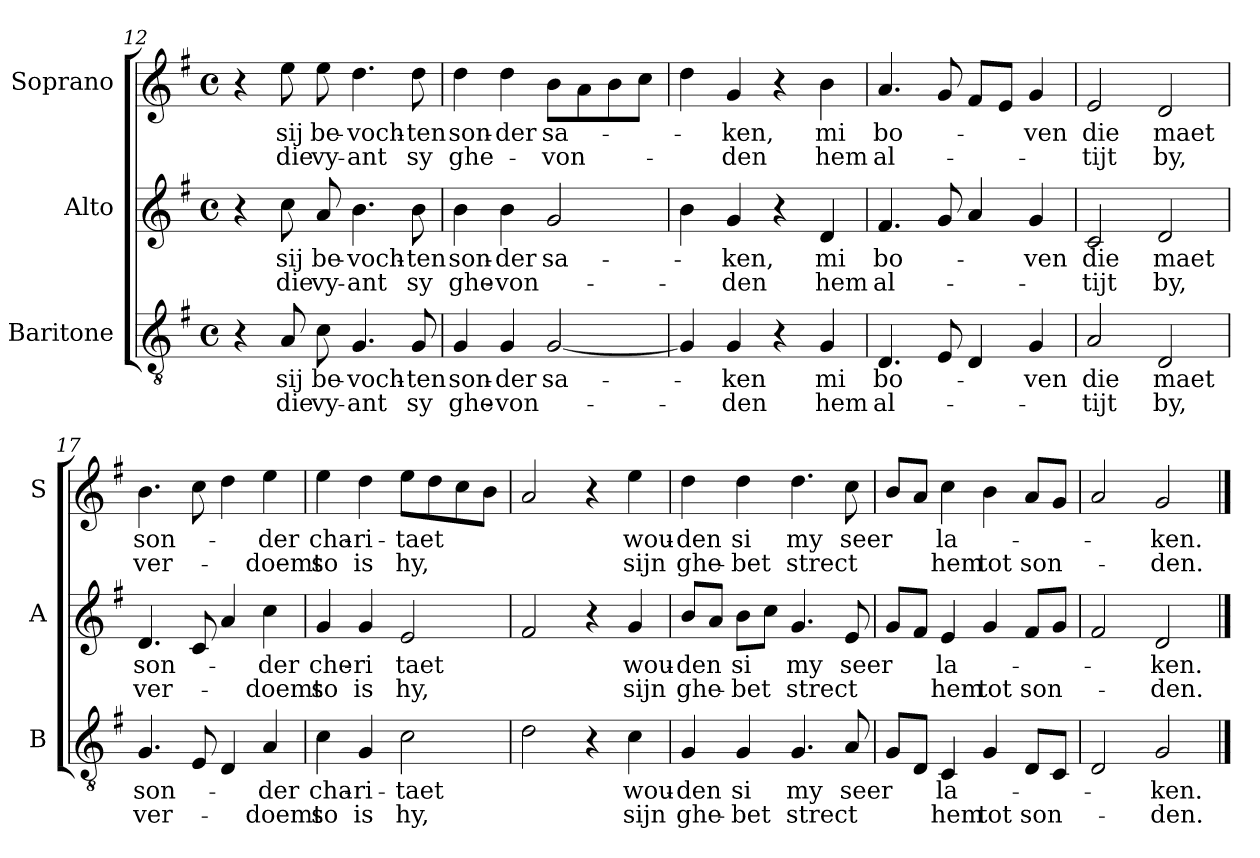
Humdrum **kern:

**kern	**text	**text	**kern	**text	**text	**kern	**text	**text
*part3	*part3	*part3	*part2	*part2	*part2	*part1	*part1	*part1
*staff3	*staff3	*staff3	*staff2	*staff2	*staff2	*staff1	*staff1	*staff1
*I"Baritone	*	*	*I"Alto	*	*	*I"Soprano	*	*
*I'B	*	*	*I'A	*	*	*I'S	*	*
*clefGv2	*	*	*clefG2	*	*	*clefG2	*	*
*k[f#]	*	*	*k[f#]	*	*	*k[f#]	*	*
*G:	*	*	*G:	*	*	*G:	*	*
*M4/4	*	*	*M4/4	*	*	*M4/4	*	*
*met(c)	*	*	*met(c)	*	*	*met(c)	*	*
=12	=12	=12	=12	=12	=12	=12	=12	=12
4r	.	.	4r	.	.	4r	.	.
!	!LO:LY:b	!LO:LY:b	!	!LO:LY:b	!LO:LY:b	!	!LO:LY:b	!LO:LY:b
8A/	sij	die	8cc\	sij	die	8ee\	sij	die
!	!LO:LY:b	!LO:LY:b	!	!LO:LY:b	!LO:LY:b	!	!LO:LY:b	!LO:LY:b
8c\	be-	vy-	8a/	be-	vy-	8ee\	be-	vy-
!	!LO:LY:b	!LO:LY:b	!	!LO:LY:b	!LO:LY:b	!	!LO:LY:b	!LO:LY:b
4.G/	-voch-	-ant	4.b\	-voch-	-ant	4.dd\	-voch-	-ant
!	!LO:LY:b	!LO:LY:b	!	!LO:LY:b	!LO:LY:b	!	!LO:LY:b	!LO:LY:b
8G/	-ten	sy	8b\	-ten	sy	8dd\	-ten	sy
=13	=13	=13	=13	=13	=13	=13	=13	=13
!	!LO:LY:b	!LO:LY:b	!	!LO:LY:b	!LO:LY:b	!	!LO:LY:b	!LO:LY:b
4G/	son-	ghe-	4b\	son-	ghe-	4dd\	son-	ghe-
!	!LO:LY:b	!LO:LY:b	!	!LO:LY:b	!LO:LY:b	!	!LO:LY:b	!
4G/	-der	-von-	4b\	-der	-von-	4dd\	-der	.
!	!LO:LY:b	!	!	!LO:LY:b	!	!	!LO:LY:b	!LO:LY:b
[2G/	sa-	.	2g/	sa-	.	8b\L	sa-	-von-
.	.	.	.	.	.	8a\	.	.
.	.	.	.	.	.	8b\	.	.
.	.	.	.	.	.	8cc\J	.	.
=14	=14	=14	=14	=14	=14	=14	=14	=14
4G/]	.	.	4b\	.	.	4dd\	.	.
!	!LO:LY:b	!LO:LY:b	!	!LO:LY:b	!LO:LY:b	!	!LO:LY:b	!LO:LY:b
4G/	-ken	-den	4g/	-ken,	-den	4g/	-ken,	-den
4r	.	.	4r	.	.	4r	.	.
!	!LO:LY:b	!LO:LY:b	!	!LO:LY:b	!LO:LY:b	!	!LO:LY:b	!LO:LY:b
4G/	mi	hem	4d/	mi	hem	4b\	mi	hem
!!LO:LB:g=z
=15	=15	=15	=15	=15	=15	=15	=15	=15
!	!LO:LY:b	!LO:LY:b	!	!LO:LY:b	!LO:LY:b	!	!LO:LY:b	!LO:LY:b
4.D/	bo-	al-	4.f#/	bo-	al-	4.a/	bo-	al-
8E/	.	.	8g/	.	.	8g/	.	.
4D/	.	.	4a/	.	.	8f#/L	.	.
.	.	.	.	.	.	8e/J	.	.
!	!LO:LY:b	!	!	!LO:LY:b	!	!	!LO:LY:b	!
4G/	-ven	.	4g/	-ven	.	4g/	-ven	.
=16	=16	=16	=16	=16	=16	=16	=16	=16
!	!LO:LY:b	!LO:LY:b	!	!LO:LY:b	!LO:LY:b	!	!LO:LY:b	!LO:LY:b
2A/	die	-tijt	2c/	die	-tijt	2e/	die	-tijt
!	!LO:LY:b	!LO:LY:b	!	!LO:LY:b	!LO:LY:b	!	!LO:LY:b	!LO:LY:b
2D/	maet	by,	2d/	maet	by,	2d/	maet	by,
=17	=17	=17	=17	=17	=17	=17	=17	=17
!	!LO:LY:b	!LO:LY:b	!	!LO:LY:b	!LO:LY:b	!	!LO:LY:b	!LO:LY:b
4.G/	son-	ver-	4.d/	son-	ver-	4.b\	son-	ver-
8E/	.	.	8c/	.	.	8cc\	.	.
4D/	.	.	4a/	.	.	4dd\	.	.
!	!LO:LY:b	!LO:LY:b	!	!LO:LY:b	!LO:LY:b	!	!LO:LY:b	!LO:LY:b
4A/	-der	-doemt	4cc\	-der	-doemt	4ee\	-der	-doemt
=18	=18	=18	=18	=18	=18	=18	=18	=18
!	!LO:LY:b	!LO:LY:b	!	!LO:LY:b	!LO:LY:b	!	!LO:LY:b	!LO:LY:b
4c\	cha-	so	4g/	che-	so	4ee\	cha-	so
!	!LO:LY:b	!LO:LY:b	!	!LO:LY:b	!LO:LY:b	!	!LO:LY:b	!LO:LY:b
4G/	-ri-	is	4g/	-ri	is	4dd\	-ri-	is
!	!LO:LY:b	!LO:LY:b	!	!LO:LY:b	!LO:LY:b	!	!LO:LY:b	!LO:LY:b
2c\	-taet	hy,	2e/	taet	hy,	8ee\L	-taet	hy,
.	.	.	.	.	.	8dd\	.	.
.	.	.	.	.	.	8cc\	.	.
.	.	.	.	.	.	8b\J	.	.
!!LO:LB:g=z
=19	=19	=19	=19	=19	=19	=19	=19	=19
2d\	.	.	2f#/	.	.	2a/	.	.
4r	.	.	4r	.	.	4r	.	.
!	!LO:LY:b	!LO:LY:b	!	!LO:LY:b	!LO:LY:b	!	!LO:LY:b	!LO:LY:b
4c\	wou-	sijn	4g/	wou-	sijn	4ee\	wou-	sijn
=20	=20	=20	=20	=20	=20	=20	=20	=20
!	!LO:LY:b	!LO:LY:b	!	!LO:LY:b	!LO:LY:b	!	!LO:LY:b	!LO:LY:b
4G/	-den	ghe-	8b/L	-den	ghe-	4dd\	-den	ghe-
.	.	.	8a/J	.	.	.	.	.
!	!LO:LY:b	!LO:LY:b	!	!LO:LY:b	!LO:LY:b	!	!LO:LY:b	!LO:LY:b
4G/	si	-bet	8b\L	si	-bet	4dd\	si	-bet
.	.	.	8cc\J	.	.	.	.	.
!	!LO:LY:b	!LO:LY:b	!	!LO:LY:b	!LO:LY:b	!	!LO:LY:b	!LO:LY:b
4.G/	my	strect	4.g/	my	strect	4.dd\	my	strect
!	!LO:LY:b	!	!	!LO:LY:b	!	!	!LO:LY:b	!
8A/	seer	.	8e/	seer	.	8cc\	seer	.
=21	=21	=21	=21	=21	=21	=21	=21	=21
8G/L	.	.	8g/L	.	.	8b/L	.	.
8D/J	.	.	8f#/J	.	.	8a/J	.	.
!	!LO:LY:b	!LO:LY:b	!	!LO:LY:b	!LO:LY:b	!	!LO:LY:b	!LO:LY:b
4C/	la-	hem	4e/	la-	hem	4cc\	la-	hem
!	!	!LO:LY:b	!	!	!LO:LY:b	!	!	!LO:LY:b
4G/	.	tot	4g/	.	tot	4b\	.	tot
!	!	!LO:LY:b	!	!	!LO:LY:b	!	!	!LO:LY:b
8D/L	.	son-	8f#/L	.	son-	8a/L	.	son-
8C/J	.	.	8g/J	.	.	8g/J	.	.
=22	=22	=22	=22	=22	=22	=22	=22	=22
2D/	.	.	2f#/	.	.	2a/	.	.
!	!LO:LY:b	!LO:LY:b	!	!LO:LY:b	!LO:LY:b	!	!LO:LY:b	!LO:LY:b
2G/	-ken.	-den.	2d/	-ken.	-den.	2g/	-ken.	-den.
==	==	==	==	==	==	==	==	==
*-	*-	*-	*-	*-	*-	*-	*-	*-
